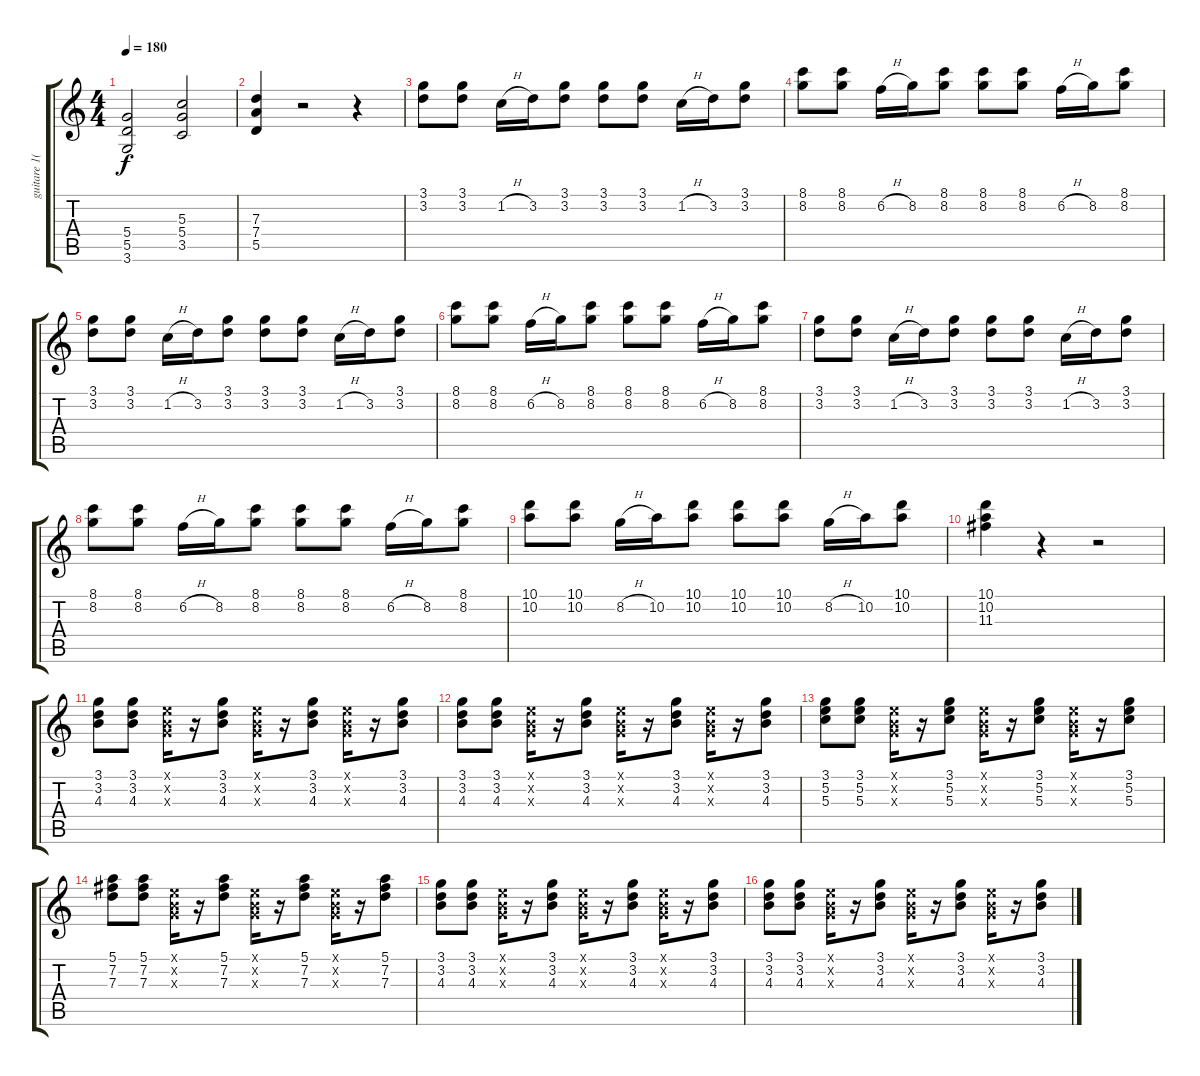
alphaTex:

\track ("guitare 1(lint)" "guitare 1(") {instrument overdrivenguitar}
\staff {score tabs}
\tuning (E4 B3 G3 D3 A2 E2) {hide}
\ts (4 4)
\tempo 180
\clef g2
\ks c
(5.4 5.5 3.6).2{dy f} (5.3 5.4 3.5).2 |
(7.3 7.4 5.5).4 r.2 r.4 |
(3.1 3.2).8 (3.1 3.2).8 1.2{h}.16 3.2.16 (3.1 3.2).8 (3.1 3.2).8 (3.1 3.2).8 1.2{h}.16 3.2.16 (3.1 3.2).8 |
(8.1 8.2).8 (8.1 8.2).8 6.2{h}.16 8.2.16 (8.1 8.2).8 (8.1 8.2).8 (8.1 8.2).8 6.2{h}.16 8.2.16 (8.1 8.2).8 |
(3.1 3.2).8 (3.1 3.2).8 1.2{h}.16 3.2.16 (3.1 3.2).8 (3.1 3.2).8 (3.1 3.2).8 1.2{h}.16 3.2.16 (3.1 3.2).8 |
(8.1 8.2).8 (8.1 8.2).8 6.2{h}.16 8.2.16 (8.1 8.2).8 (8.1 8.2).8 (8.1 8.2).8 6.2{h}.16 8.2.16 (8.1 8.2).8 |
(3.1 3.2).8 (3.1 3.2).8 1.2{h}.16 3.2.16 (3.1 3.2).8 (3.1 3.2).8 (3.1 3.2).8 1.2{h}.16 3.2.16 (3.1 3.2).8 |
(8.1 8.2).8 (8.1 8.2).8 6.2{h}.16 8.2.16 (8.1 8.2).8 (8.1 8.2).8 (8.1 8.2).8 6.2{h}.16 8.2.16 (8.1 8.2).8 |
(10.1 10.2).8 (10.1 10.2).8 8.2{h}.16 10.2.16 (10.1 10.2).8 (10.1 10.2).8 (10.1 10.2).8 8.2{h}.16 10.2.16 (10.1 10.2).8 |
(10.1 10.2 11.3).4 r.4 r.2 |
(3.1 3.2 4.3).8 (3.1 3.2 4.3).8 (0.1{x} 0.2{x} 0.3{x}).16 r.16 (3.1 3.2 4.3).8 (0.1{x} 0.2{x} 0.3{x}).16 r.16 (3.1 3.2 4.3).8 (0.1{x} 0.2{x} 0.3{x}).16 r.16 (3.1 3.2 4.3).8 |
(3.1 3.2 4.3).8 (3.1 3.2 4.3).8 (0.1{x} 0.2{x} 0.3{x}).16 r.16 (3.1 3.2 4.3).8 (0.1{x} 0.2{x} 0.3{x}).16 r.16 (3.1 3.2 4.3).8 (0.1{x} 0.2{x} 0.3{x}).16 r.16 (3.1 3.2 4.3).8 |
(3.1 5.2 5.3).8 (3.1 5.2 5.3).8 (0.1{x} 0.2{x} 0.3{x}).16 r.16 (3.1 5.2 5.3).8 (0.1{x} 0.2{x} 0.3{x}).16 r.16 (3.1 5.2 5.3).8 (0.1{x} 0.2{x} 0.3{x}).16 r.16 (3.1 5.2 5.3).8 |
(5.1 7.2 7.3).8 (5.1 7.2 7.3).8 (0.1{x} 0.2{x} 0.3{x}).16 r.16 (5.1 7.2 7.3).8 (0.1{x} 0.2{x} 0.3{x}).16 r.16 (5.1 7.2 7.3).8 (0.1{x} 0.2{x} 0.3{x}).16 r.16 (5.1 7.2 7.3).8 |
(3.1 3.2 4.3).8 (3.1 3.2 4.3).8 (0.1{x} 0.2{x} 0.3{x}).16 r.16 (3.1 3.2 4.3).8 (0.1{x} 0.2{x} 0.3{x}).16 r.16 (3.1 3.2 4.3).8 (0.1{x} 0.2{x} 0.3{x}).16 r.16 (3.1 3.2 4.3).8 |
(3.1 3.2 4.3).8 (3.1 3.2 4.3).8 (0.1{x} 0.2{x} 0.3{x}).16 r.16 (3.1 3.2 4.3).8 (0.1{x} 0.2{x} 0.3{x}).16 r.16 (3.1 3.2 4.3).8 (0.1{x} 0.2{x} 0.3{x}).16 r.16 (3.1 3.2 4.3).8
